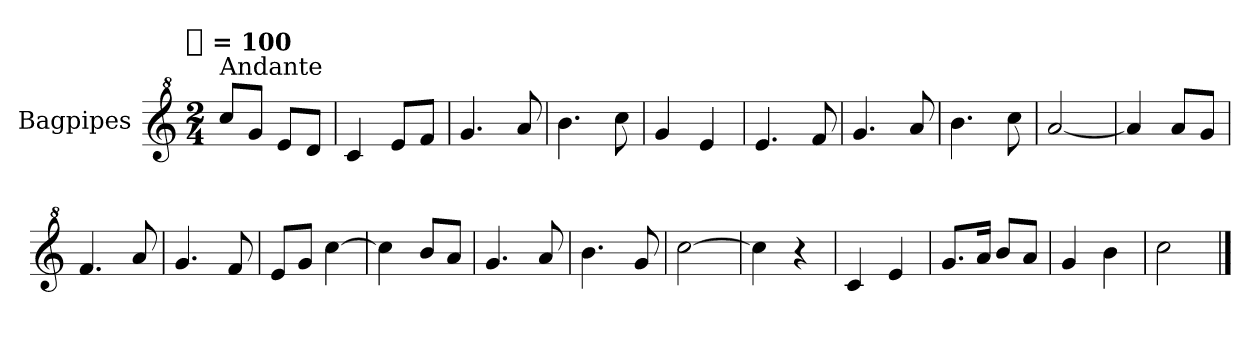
**kern
*part1
*staff1
*I"Bagpipes
*I'Bag
*clefG^2
*k[]
!!LO:TX:omd:t=[quarter] = 100
*M2/4
*MM100
=1
!LO:TX:a:t=Andante
8cccL
8ggJ
8eeL
8ddJ
=
4cc
8eeL
8ffJ
=
4.gg
8aa
=
4.bb
8ccc
=
4gg
4ee
=
4.ee
8ff
=
4.gg
8aa
=
4.bb
8ccc
=
[2aa
=
4aa]
8aaL
8ggJ
=
4.ff
8aa
=
4.gg
8ff
=
8eeL
8ggJ
[4ccc
=
4ccc]
8bbL
8aaJ
=
4.gg
8aa
=
4.bb
8gg
=
[2ccc
=
4ccc]
4r
=
4cc
4ee
=
8.ggL
16aaJk
8bbL
8aaJ
=
4gg
4bb
=
2ccc
==
*-
